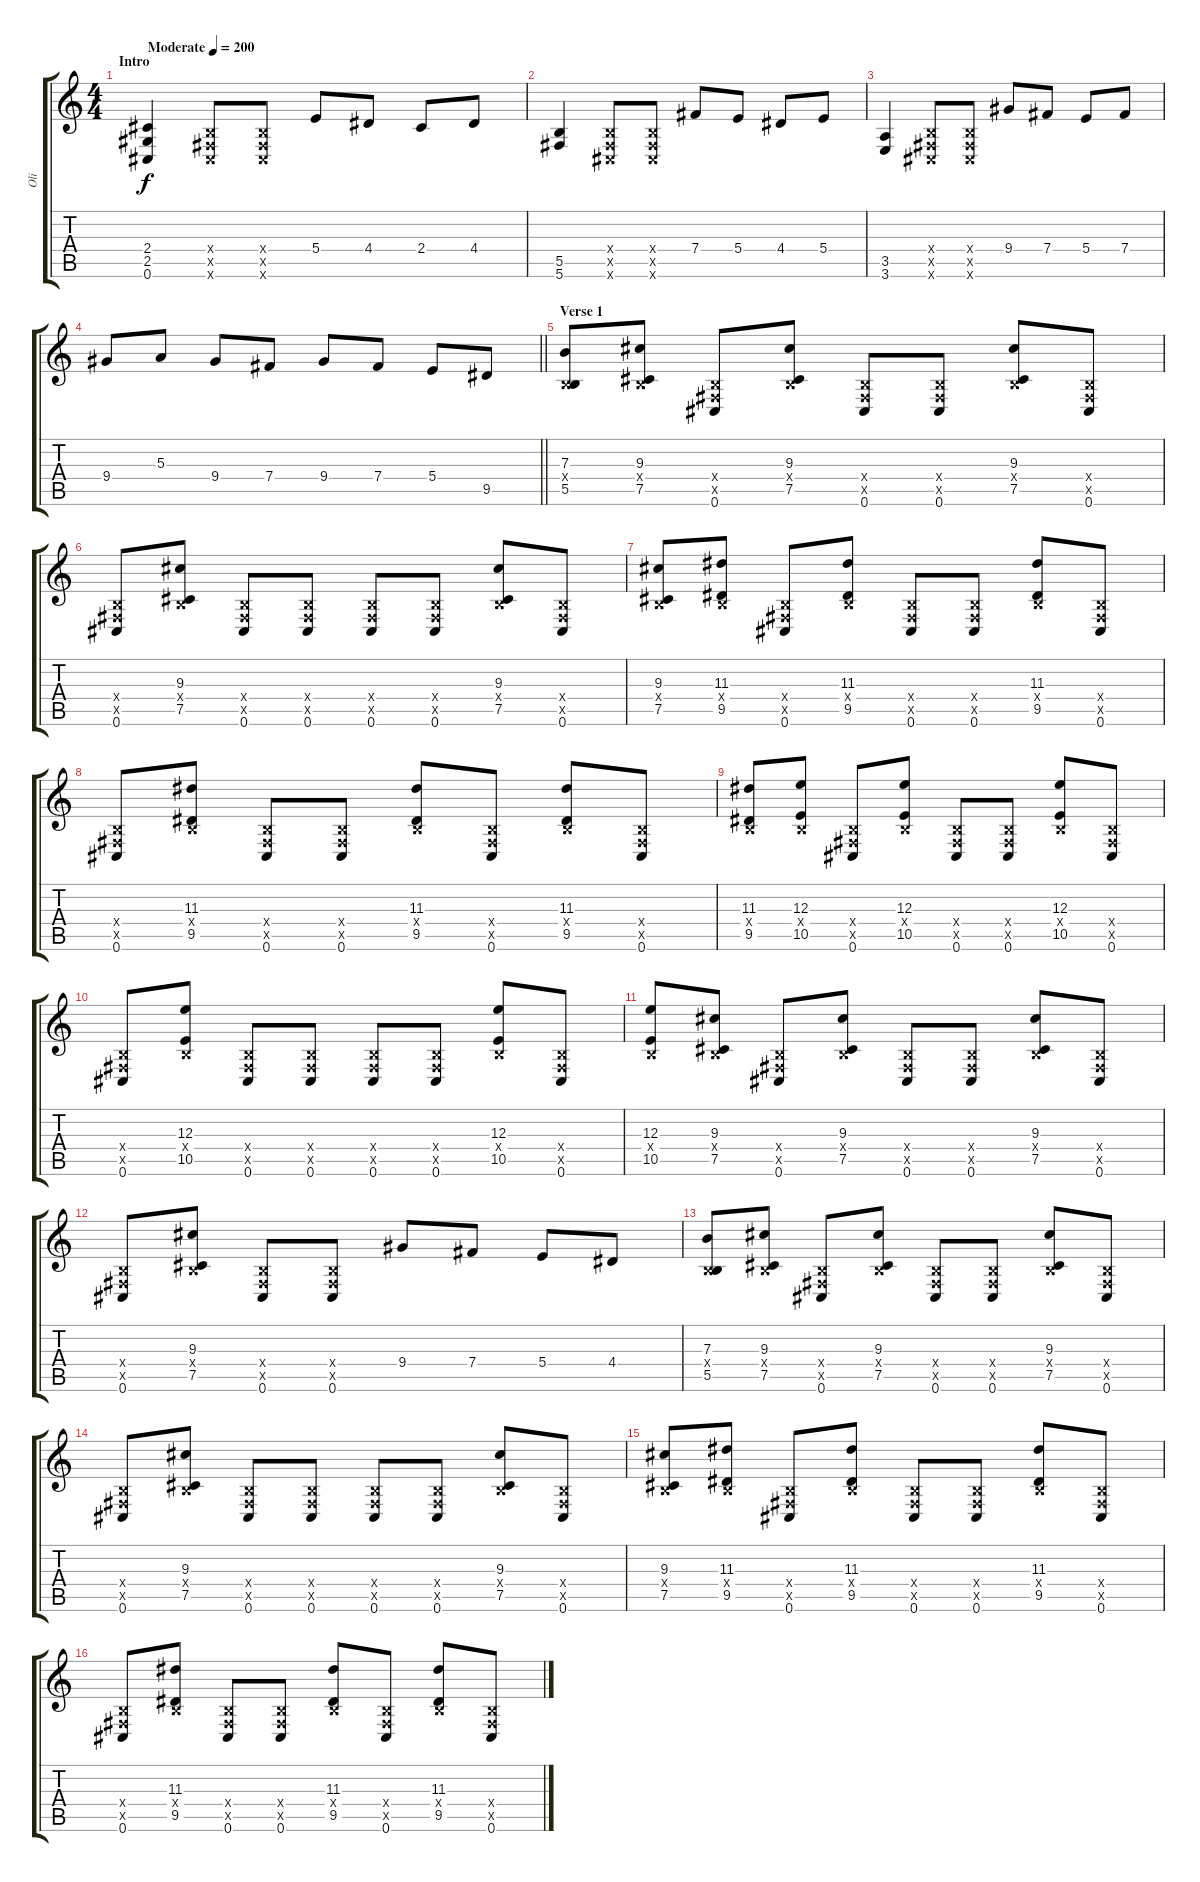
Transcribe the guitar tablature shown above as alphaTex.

\track ("Oli" "Oli") {instrument acousticguitarsteel}
\staff {score tabs}
\tuning (Db4 Ab3 E3 B2 Gb2 Db2) {hide}
\ts (4 4)
\section ("" "Intro")
\tempo (200 "Moderate")
\clef g2
\ks c
(2.4 2.5 0.6).4{dy f instrument acousticguitarsteel} (0.4{x} 0.5{x} 0.6{x}).8 (0.4{x} 0.5{x} 0.6{x}).8 5.4.8 4.4.8 2.4.8 4.4.8 |
(5.5 5.6).4 (0.4{x} 0.5{x} 0.6{x}).8 (0.4{x} 0.5{x} 0.6{x}).8 7.4.8 5.4.8 4.4.8 5.4.8 |
(3.5 3.6).4 (0.4{x} 0.5{x} 0.6{x}).8 (0.4{x} 0.5{x} 0.6{x}).8 9.4.8 7.4.8 5.4.8 7.4.8 |
\barLineRight lightlight
9.4.8 5.3.8 9.4.8 7.4.8 9.4.8 7.4.8 5.4.8 9.5.8 |
\section ("" "Verse 1")
(7.3 0.4{x} 5.5).8 (9.3 0.4{x} 7.5).8 (0.4{x} 0.5{x} 0.6).8 (9.3 0.4{x} 7.5).8 (0.4{x} 0.5{x} 0.6).8 (0.4{x} 0.5{x} 0.6).8 (9.3 0.4{x} 7.5).8 (0.4{x} 0.5{x} 0.6).8 |
(0.4{x} 0.5{x} 0.6).8 (9.3 0.4{x} 7.5).8 (0.4{x} 0.5{x} 0.6).8 (0.4{x} 0.5{x} 0.6).8 (0.4{x} 0.5{x} 0.6).8 (0.4{x} 0.5{x} 0.6).8 (9.3 0.4{x} 7.5).8 (0.4{x} 0.5{x} 0.6).8 |
(9.3 0.4{x} 7.5).8 (11.3 0.4{x} 9.5).8 (0.4{x} 0.5{x} 0.6).8 (11.3 0.4{x} 9.5).8 (0.4{x} 0.5{x} 0.6).8 (0.4{x} 0.5{x} 0.6).8 (11.3 0.4{x} 9.5).8 (0.4{x} 0.5{x} 0.6).8 |
(0.4{x} 0.5{x} 0.6).8 (11.3 0.4{x} 9.5).8 (0.4{x} 0.5{x} 0.6).8 (0.4{x} 0.5{x} 0.6).8 (11.3 0.4{x} 9.5).8 (0.4{x} 0.5{x} 0.6).8 (11.3 0.4{x} 9.5).8 (0.4{x} 0.5{x} 0.6).8 |
(11.3 0.4{x} 9.5).8 (12.3 0.4{x} 10.5).8 (0.4{x} 0.5{x} 0.6).8 (12.3 0.4{x} 10.5).8 (0.4{x} 0.5{x} 0.6).8 (0.4{x} 0.5{x} 0.6).8 (12.3 0.4{x} 10.5).8 (0.4{x} 0.5{x} 0.6).8 |
(0.4{x} 0.5{x} 0.6).8 (12.3 0.4{x} 10.5).8 (0.4{x} 0.5{x} 0.6).8 (0.4{x} 0.5{x} 0.6).8 (0.4{x} 0.5{x} 0.6).8 (0.4{x} 0.5{x} 0.6).8 (12.3 0.4{x} 10.5).8 (0.4{x} 0.5{x} 0.6).8 |
(12.3 0.4{x} 10.5).8 (9.3 0.4{x} 7.5).8 (0.4{x} 0.5{x} 0.6).8 (9.3 0.4{x} 7.5).8 (0.4{x} 0.5{x} 0.6).8 (0.4{x} 0.5{x} 0.6).8 (9.3 0.4{x} 7.5).8 (0.4{x} 0.5{x} 0.6).8 |
(0.4{x} 0.5{x} 0.6).8 (9.3 0.4{x} 7.5).8 (0.4{x} 0.5{x} 0.6).8 (0.4{x} 0.5{x} 0.6).8 9.4.8 7.4.8 5.4.8 4.4.8 |
(7.3 0.4{x} 5.5).8 (9.3 0.4{x} 7.5).8 (0.4{x} 0.5{x} 0.6).8 (9.3 0.4{x} 7.5).8 (0.4{x} 0.5{x} 0.6).8 (0.4{x} 0.5{x} 0.6).8 (9.3 0.4{x} 7.5).8 (0.4{x} 0.5{x} 0.6).8 |
(0.4{x} 0.5{x} 0.6).8 (9.3 0.4{x} 7.5).8 (0.4{x} 0.5{x} 0.6).8 (0.4{x} 0.5{x} 0.6).8 (0.4{x} 0.5{x} 0.6).8 (0.4{x} 0.5{x} 0.6).8 (9.3 0.4{x} 7.5).8 (0.4{x} 0.5{x} 0.6).8 |
(9.3 0.4{x} 7.5).8 (11.3 0.4{x} 9.5).8 (0.4{x} 0.5{x} 0.6).8 (11.3 0.4{x} 9.5).8 (0.4{x} 0.5{x} 0.6).8 (0.4{x} 0.5{x} 0.6).8 (11.3 0.4{x} 9.5).8 (0.4{x} 0.5{x} 0.6).8 |
(0.4{x} 0.5{x} 0.6).8 (11.3 0.4{x} 9.5).8 (0.4{x} 0.5{x} 0.6).8 (0.4{x} 0.5{x} 0.6).8 (11.3 0.4{x} 9.5).8 (0.4{x} 0.5{x} 0.6).8 (11.3 0.4{x} 9.5).8 (0.4{x} 0.5{x} 0.6).8
